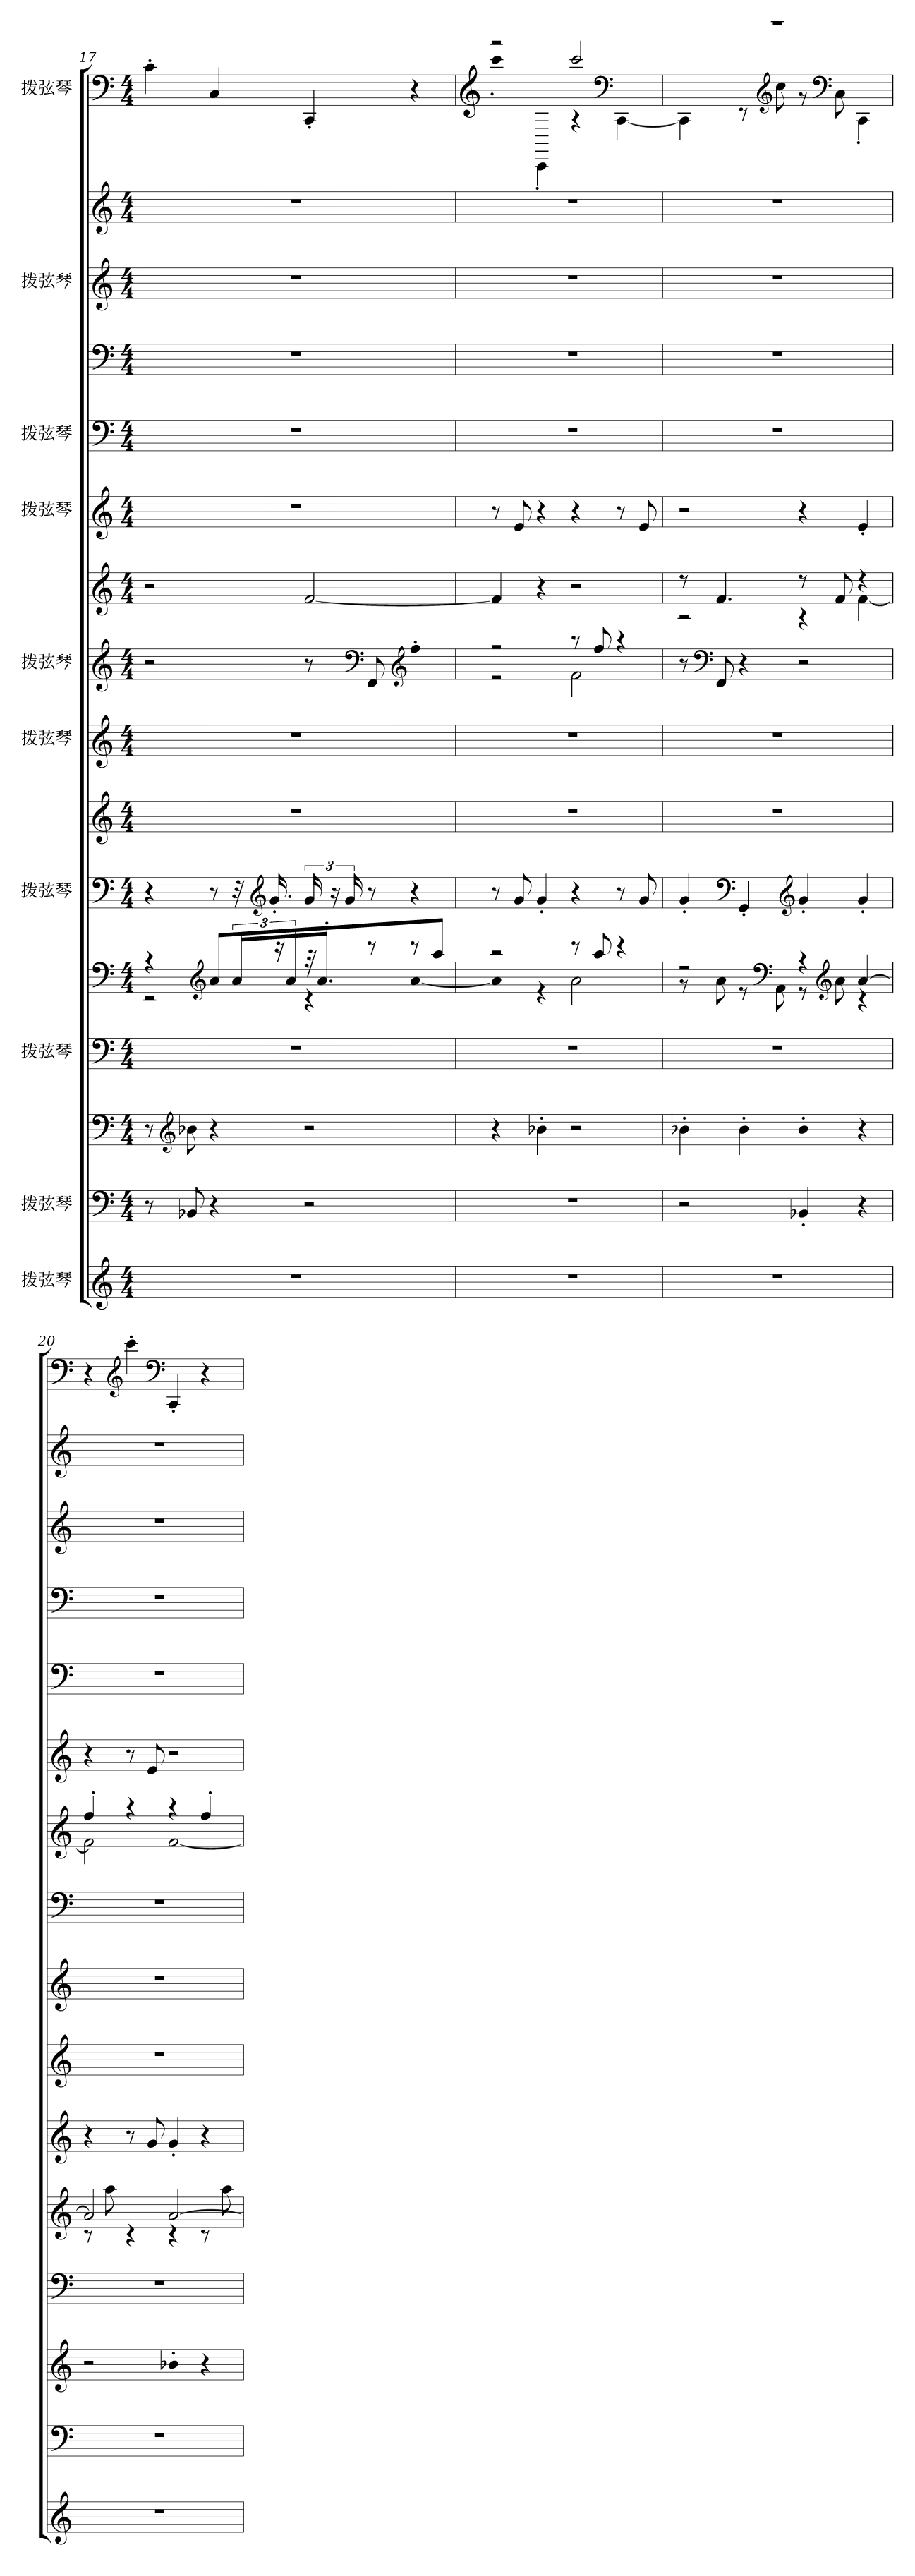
**kern	**kern	**kern	**kern	**kern	**kern	**kern	**kern	**kern	**kern	**kern	**kern	**kern	**kern	**kern	**kern
*part10	*part9	*part9	*part8	*part8	*part7	*part7	*part6	*part5	*part5	*part4	*part3	*part3	*part2	*part2	*part1
*staff16	*staff15	*staff14	*staff13	*staff12	*staff11	*staff10	*staff9	*staff8	*staff7	*staff6	*staff5	*staff4	*staff3	*staff2	*staff1
*I"拨弦琴	*I"拨弦琴	*	*I"拨弦琴	*	*I"拨弦琴	*	*I"拨弦琴	*I"拨弦琴	*	*I"拨弦琴	*I"拨弦琴	*	*I"拨弦琴	*	*I"拨弦琴
*clefG2	*clefF4	*clefF4	*clefF4	*clefF4	*clefF4	*clefG2	*clefG2	*clefG2	*clefG2	*clefG2	*clefF4	*clefF4	*clefG2	*clefG2	*clefF4
*k[]	*k[]	*k[]	*k[]	*k[]	*k[]	*k[]	*k[]	*k[]	*k[]	*k[]	*k[]	*k[]	*k[]	*k[]	*k[]
*M4/4	*M4/4	*M4/4	*M4/4	*M4/4	*M4/4	*M4/4	*M4/4	*M4/4	*M4/4	*M4/4	*M4/4	*M4/4	*M4/4	*M4/4	*M4/4
=17	=17	=17	=17	=17	=17	=17	=17	=17	=17	=17	=17	=17	=17	=17	=17
*	*	*	*	*^	*	*	*	*	*	*	*	*	*	*	*
1r	8r	8r	1r	4r	2r	4r	1r	1r	2r	2r	1r	1r	1r	1r	1r	4c'\
*	*	*clefG2	*	*	*	*	*	*	*	*	*	*	*	*	*	*
.	8BB-X/	8b-X\	.	.	.	.	.	.	.	.	.	.	.	.	.	.
*	*	*	*	*clefG2	*	*	*	*	*	*	*	*	*	*	*	*
.	4r	4r	.	8a/L	.	8r	.	.	.	.	.	.	.	.	.	4C/
.	.	.	.	24a/Jk	.	32r	.	.	.	.	.	.	.	.	.	.
*	*	*	*	*	*	*clefG2	*	*	*	*	*	*	*	*	*	*
.	.	.	.	.	.	16.g'/	.	.	.	.	.	.	.	.	.	.
.	.	.	.	24r	.	.	.	.	.	.	.	.	.	.	.	.
.	.	.	.	24a/	.	.	.	.	.	.	.	.	.	.	.	.
.	2r	2r	.	32r	4r	24g/	.	.	8r	[2f/	.	.	.	.	.	4CC'/
.	.	.	.	16.a'/	.	.	.	.	.	.	.	.	.	.	.	.
.	.	.	.	.	.	24r	.	.	.	.	.	.	.	.	.	.
.	.	.	.	.	.	24g/	.	.	.	.	.	.	.	.	.	.
*	*	*	*	*	*	*	*	*	*clefF4	*	*	*	*	*	*	*
.	.	.	.	8r	.	8r	.	.	8FF/	.	.	.	.	.	.	.
*	*	*	*	*	*	*	*	*	*clefG2	*	*	*	*	*	*	*
.	.	.	.	8r	[4a\	4r	.	.	4ff'\	.	.	.	.	.	.	4r
.	.	.	.	8aa/	.	.	.	.	.	.	.	.	.	.	.	.
!!LO:PB:g=z
=18	=18	=18	=18	=18	=18	=18	=18	=18	=18	=18	=18	=18	=18	=18	=18	=18
*	*	*	*	*	*	*	*	*	*	*	*	*	*	*	*	*clefG2
*	*	*	*	*	*	*	*	*	*^	*	*	*	*	*	*	*^
1r	1r	4r	1r	2r	4a\]	8r	1r	1r	2r	2r	4f/]	8r	1r	1r	1r	1r	2r	4ccc'\
.	.	.	.	.	.	8g/	.	.	.	.	.	8e/	.	.	.	.	.	.
.	.	4b-X'\	.	.	4r	4g'/	.	.	.	.	4r	4r	.	.	.	.	.	4CC'\
.	.	2r	.	8r	2a\	4r	.	.	8r	2f\	2r	4r	.	.	.	.	2ccc/	4r
.	.	.	.	8aa/	.	.	.	.	8ff/	.	.	.	.	.	.	.	.	.
*	*	*	*	*	*	*	*	*	*	*	*	*	*	*	*	*	*clefF4	*
.	.	.	.	4r	.	8r	.	.	4r	.	.	8r	.	.	.	.	.	[4CC\
.	.	.	.	.	.	8g/	.	.	.	.	.	8e/	.	.	.	.	.	.
*	*	*	*	*	*	*	*	*	*v	*v	*	*	*	*	*	*	*	*
=19	=19	=19	=19	=19	=19	=19	=19	=19	=19	=19	=19	=19	=19	=19	=19	=19	=19
*	*	*	*	*	*	*	*	*	*	*^	*	*	*	*	*	*	*
1r	2r	4b-X'\	1r	2r	8r	4g'/	1r	1r	8r	8r	2r	2r	1r	1r	1r	1r	1r	4CC\]
*	*	*	*	*	*	*	*	*	*clefF4	*	*	*	*	*	*	*	*	*
.	.	.	.	.	8a\	.	.	.	8FF/	4.f/	.	.	.	.	.	.	.	.
*	*	*	*	*	*	*clefF4	*	*	*	*	*	*	*	*	*	*	*	*
.	.	4b-'\	.	.	8r	4GG'/	.	.	4r	.	.	.	.	.	.	.	.	8r
*	*	*	*	*clefF4	*	*	*	*	*	*	*	*	*	*	*	*	*clefG2	*
.	.	.	.	.	8AA\	.	.	.	.	.	.	.	.	.	.	.	.	8cc\
*	*	*	*	*	*	*clefG2	*	*	*	*	*	*	*	*	*	*	*	*
.	4BB-X'/	4b-'\	.	4r	8r	4g'/	.	.	2r	8r	4r	4r	.	.	.	.	.	8r
*	*	*	*	*clefG2	*	*	*	*	*	*	*	*	*	*	*	*	*clefF4	*
.	.	.	.	.	8a\	.	.	.	.	8f/	.	.	.	.	.	.	.	8C\
.	4r	4r	.	[4a/	4r	4g'/	.	.	.	4r	[4f\	4e'/	.	.	.	.	.	4CC'\
*	*	*	*	*	*	*	*	*	*	*	*	*	*	*	*	*	*v	*v
=20	=20	=20	=20	=20	=20	=20	=20	=20	=20	=20	=20	=20	=20	=20	=20	=20	=20
1r	1r	2r	1r	2a/]	8r	4r	1r	1r	1r	4ff'/	2f\]	4r	1r	1r	1r	1r	4r
.	.	.	.	.	8aa\	.	.	.	.	.	.	.	.	.	.	.	.
*	*	*	*	*	*	*	*	*	*	*	*	*	*	*	*	*	*clefG2
.	.	.	.	.	4r	8r	.	.	.	4r	.	8r	.	.	.	.	4ccc'\
.	.	.	.	.	.	8g/	.	.	.	.	.	8e/	.	.	.	.	.
*	*	*	*	*	*	*	*	*	*	*	*	*	*	*	*	*	*clefF4
.	.	4b-X'\	.	[2a/	4r	4g'/	.	.	.	4r	[2f\	2r	.	.	.	.	4CC'/
.	.	4r	.	.	8r	4r	.	.	.	4ff'/	.	.	.	.	.	.	4r
.	.	.	.	.	8aa\	.	.	.	.	.	.	.	.	.	.	.	.
*	*	*	*	*v	*v	*	*	*	*	*v	*v	*	*	*	*	*	*
=	=	=	=	=	=	=	=	=	=	=	=	=	=	=	=
*-	*-	*-	*-	*-	*-	*-	*-	*-	*-	*-	*-	*-	*-	*-	*-
